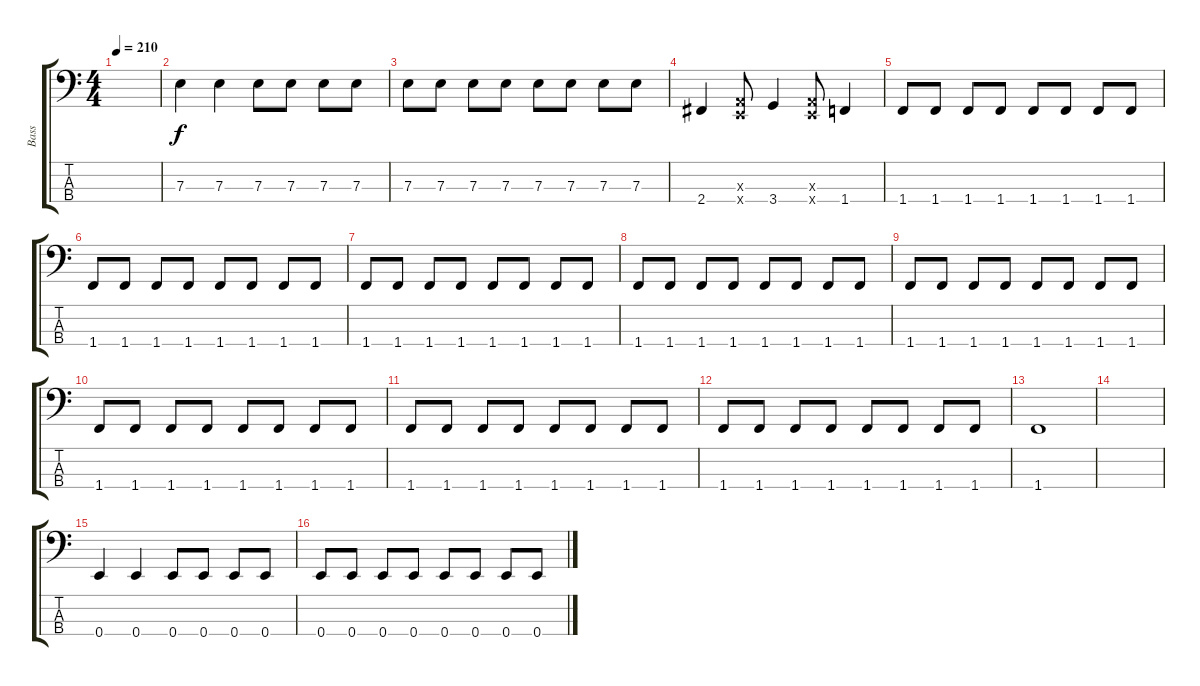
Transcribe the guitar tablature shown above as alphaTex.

\track ("Bass" "Bass") {instrument electricbasspick}
\staff {score tabs}
\tuning (G2 D2 A1 E1) {hide}
\ts (4 4)
\tempo 210
\clef f4
\ks c
|
7.3.4 7.3.4 7.3.8 7.3.8 7.3.8 7.3.8 |
7.3.8 7.3.8 7.3.8 7.3.8 7.3.8 7.3.8 7.3.8 7.3.8 |
2.4.4 (0.3{x} 0.4{x}).8 3.4.4 (0.3{x} 0.4{x}).8 1.4.4 |
1.4.8 1.4.8 1.4.8 1.4.8 1.4.8 1.4.8 1.4.8 1.4.8 |
1.4.8 1.4.8 1.4.8 1.4.8 1.4.8 1.4.8 1.4.8 1.4.8 |
1.4.8 1.4.8 1.4.8 1.4.8 1.4.8 1.4.8 1.4.8 1.4.8 |
1.4.8 1.4.8 1.4.8 1.4.8 1.4.8 1.4.8 1.4.8 1.4.8 |
1.4.8 1.4.8 1.4.8 1.4.8 1.4.8 1.4.8 1.4.8 1.4.8 |
1.4.8 1.4.8 1.4.8 1.4.8 1.4.8 1.4.8 1.4.8 1.4.8 |
1.4.8 1.4.8 1.4.8 1.4.8 1.4.8 1.4.8 1.4.8 1.4.8 |
1.4.8 1.4.8 1.4.8 1.4.8 1.4.8 1.4.8 1.4.8 1.4.8 |
1.4.1 |
|
0.4.4 0.4.4 0.4.8 0.4.8 0.4.8 0.4.8 |
0.4.8 0.4.8 0.4.8 0.4.8 0.4.8 0.4.8 0.4.8 0.4.8
